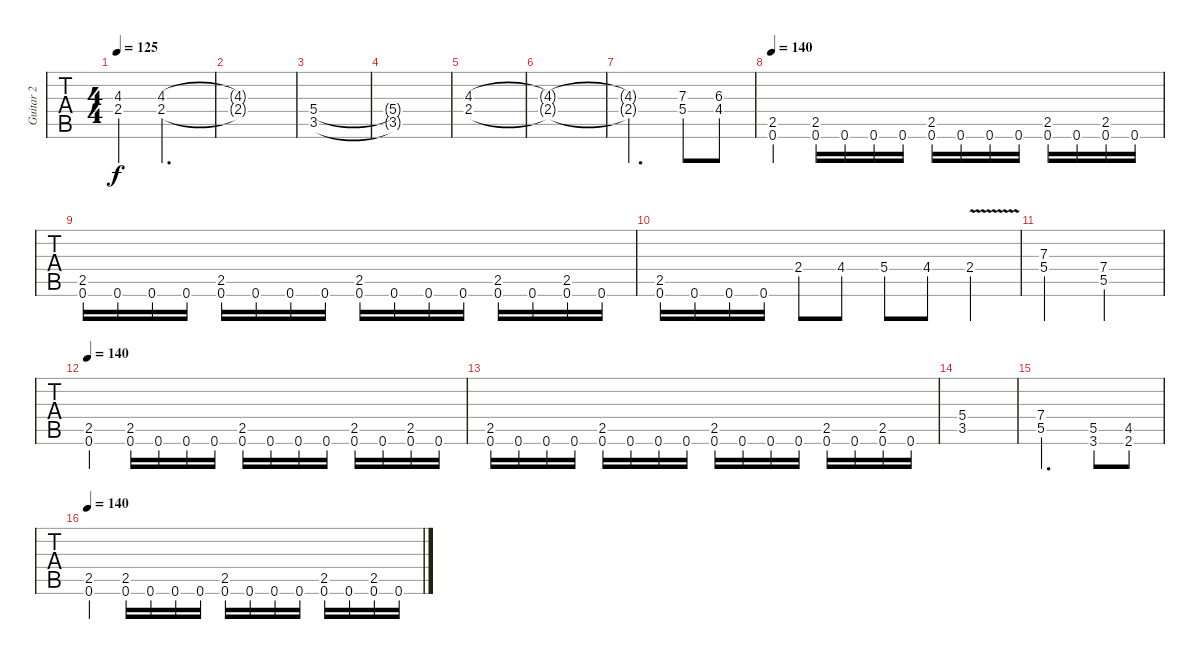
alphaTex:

\track ("Guitar 2" "Guitar 2") {instrument overdrivenguitar}
\staff {tabs}
\tuning (Eb4 Bb3 Gb3 Db3 Ab2 Eb2) {hide}
\ts (4 4)
\tempo 125
\clef g2
\ks c
(4.3 2.4).4{dy f} (4.3 2.4).2{d} |
(4.3{t} 2.4{t}).1{volume 4} |
(5.4 3.5).1{volume 10} |
(5.4{t} 3.5{t}).1{volume 4} |
(4.3 2.4).1{volume 10} |
(4.3{t} 2.4{t}).1{volume 0} |
(4.3{t} 2.4{t}).2{d} (7.3 5.4).8{volume 10} (6.3 4.4).8 |
\tempo 140
(2.5 0.6).4{volume 13 instrument distortionguitar} (2.5 0.6).16 0.6.16 0.6.16 0.6.16 (2.5 0.6).16 0.6.16 0.6.16 0.6.16 (2.5 0.6).16 0.6.16 (2.5 0.6).16 0.6.16 |
(2.5 0.6).16 0.6.16 0.6.16 0.6.16 (2.5 0.6).16 0.6.16 0.6.16 0.6.16 (2.5 0.6).16 0.6.16 0.6.16 0.6.16 (2.5 0.6).16 0.6.16 (2.5 0.6).16 0.6.16 |
(2.5 0.6).16 0.6.16 0.6.16 0.6.16 2.4.8 4.4.8 5.4.8 4.4.8 2.4{v}.4 |
(7.3 5.4).2 (7.4 5.5).2 |
\tempo 140
(2.5 0.6).4{volume 13 instrument distortionguitar} (2.5 0.6).16 0.6.16 0.6.16 0.6.16 (2.5 0.6).16 0.6.16 0.6.16 0.6.16 (2.5 0.6).16 0.6.16 (2.5 0.6).16 0.6.16 |
(2.5 0.6).16 0.6.16 0.6.16 0.6.16 (2.5 0.6).16 0.6.16 0.6.16 0.6.16 (2.5 0.6).16 0.6.16 0.6.16 0.6.16 (2.5 0.6).16 0.6.16 (2.5 0.6).16 0.6.16 |
(5.4 3.5).1 |
(7.4 5.5).2{d} (5.5 3.6).8 (4.5 2.6).8 |
\tempo 140
(2.5 0.6).4{volume 13 instrument distortionguitar} (2.5 0.6).16 0.6.16 0.6.16 0.6.16 (2.5 0.6).16 0.6.16 0.6.16 0.6.16 (2.5 0.6).16 0.6.16 (2.5 0.6).16 0.6.16
